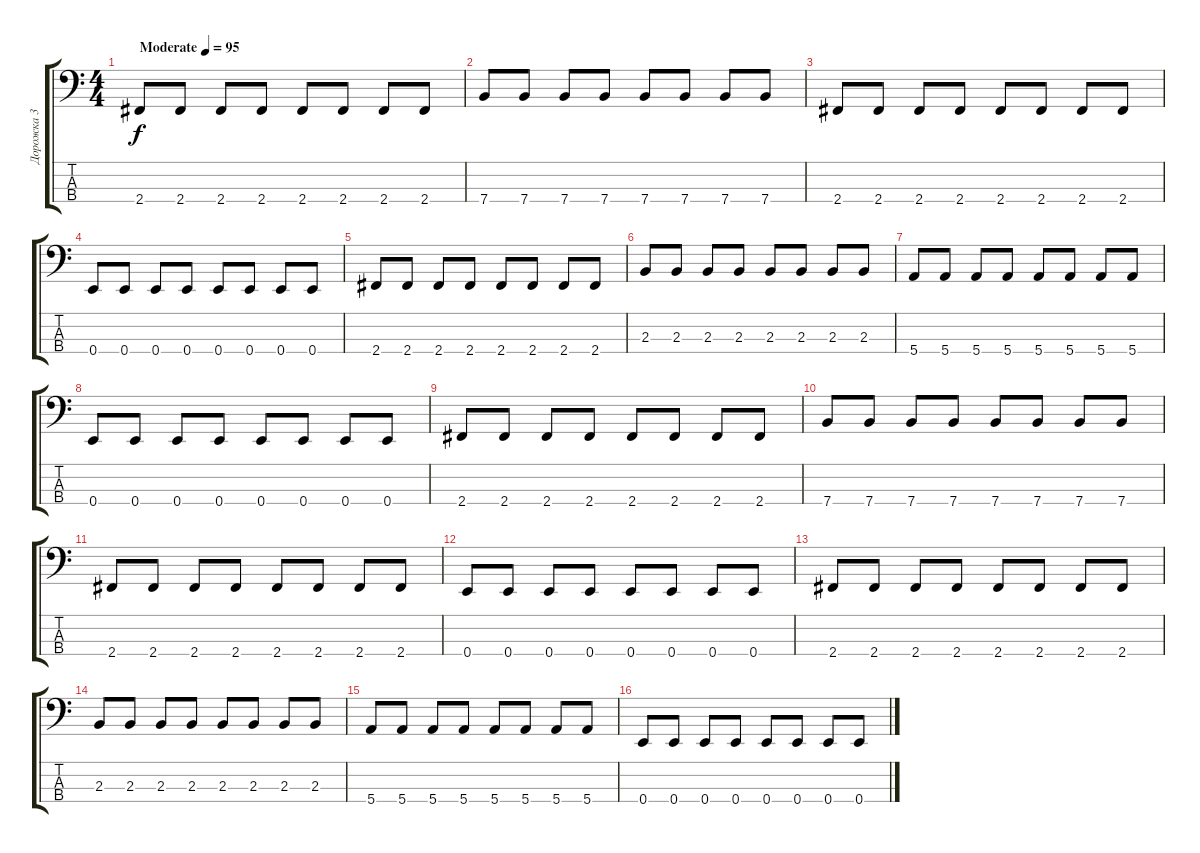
\track ("Дорожка 3" "Дорожка 3") {instrument electricbassfinger}
\staff {score tabs}
\tuning (G2 D2 A1 E1) {hide}
\ts (4 4)
\tempo (95 "Moderate")
\clef f4
\ks c
2.4.8{dy f instrument electricbassfinger} 2.4.8 2.4.8 2.4.8 2.4.8 2.4.8 2.4.8 2.4.8 |
7.4.8 7.4.8 7.4.8 7.4.8 7.4.8 7.4.8 7.4.8 7.4.8 |
2.4.8 2.4.8 2.4.8 2.4.8 2.4.8 2.4.8 2.4.8 2.4.8 |
0.4.8 0.4.8 0.4.8 0.4.8 0.4.8 0.4.8 0.4.8 0.4.8 |
2.4.8 2.4.8 2.4.8 2.4.8 2.4.8 2.4.8 2.4.8 2.4.8 |
2.3.8 2.3.8 2.3.8 2.3.8 2.3.8 2.3.8 2.3.8 2.3.8 |
5.4.8 5.4.8 5.4.8 5.4.8 5.4.8 5.4.8 5.4.8 5.4.8 |
0.4.8 0.4.8 0.4.8 0.4.8 0.4.8 0.4.8 0.4.8 0.4.8 |
2.4.8 2.4.8 2.4.8 2.4.8 2.4.8 2.4.8 2.4.8 2.4.8 |
7.4.8 7.4.8 7.4.8 7.4.8 7.4.8 7.4.8 7.4.8 7.4.8 |
2.4.8 2.4.8 2.4.8 2.4.8 2.4.8 2.4.8 2.4.8 2.4.8 |
0.4.8 0.4.8 0.4.8 0.4.8 0.4.8 0.4.8 0.4.8 0.4.8 |
2.4.8 2.4.8 2.4.8 2.4.8 2.4.8 2.4.8 2.4.8 2.4.8 |
2.3.8 2.3.8 2.3.8 2.3.8 2.3.8 2.3.8 2.3.8 2.3.8 |
5.4.8 5.4.8 5.4.8 5.4.8 5.4.8 5.4.8 5.4.8 5.4.8 |
0.4.8 0.4.8 0.4.8 0.4.8 0.4.8 0.4.8 0.4.8 0.4.8
